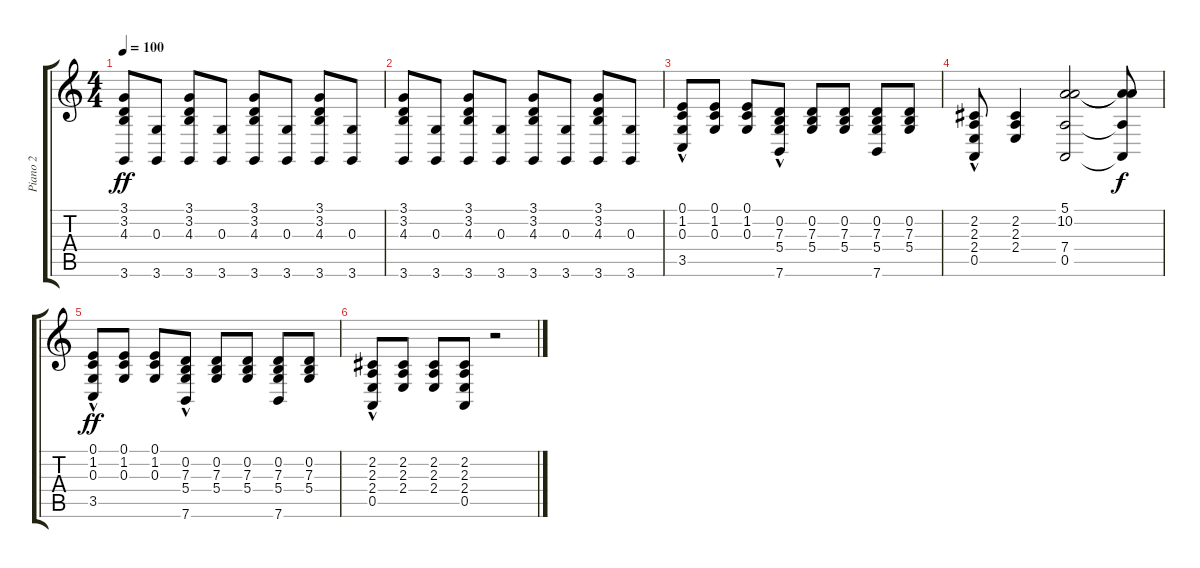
\track ("Piano 2" "Piano 2") {instrument brightacousticpiano}
\staff {score tabs}
\tuning (E4 B3 G3 D3 A2 E2) {hide}
\ts (4 4)
\tempo 100
\clef g2
\ks c
(3.1 3.2 4.3 3.6).8{dy ff} (0.3 3.6).8 (3.1 3.2 4.3 3.6).8 (0.3 3.6).8 (3.1 3.2 4.3 3.6).8 (0.3 3.6).8 (3.1 3.2 4.3 3.6).8 (0.3 3.6).8 |
(3.1 3.2 4.3 3.6).8 (0.3 3.6).8 (3.1 3.2 4.3 3.6).8 (0.3 3.6).8 (3.1 3.2 4.3 3.6).8 (0.3 3.6).8 (3.1 3.2 4.3 3.6).8 (0.3 3.6).8 |
(0.1 1.2 0.3 3.5{hac}).8 (0.1 1.2 0.3).8 (0.1 1.2 0.3).8 (0.2 7.3 5.4 7.6{hac}).8 (0.2 7.3 5.4).8 (0.2 7.3 5.4).8 (0.2 7.3 5.4 7.6).8 (0.2 7.3 5.4).8 |
(2.2 2.3 2.4 0.5{hac}).8 (2.2 2.3 2.4).4 (5.1 10.2 7.4 0.5).2 (5.1{t} 10.2{t} 7.4{t} 0.5{t}).8{dy f} |
(0.1 1.2 0.3 3.5{hac}).8{dy ff} (0.1 1.2 0.3).8 (0.1 1.2 0.3).8 (0.2 7.3 5.4 7.6{hac}).8 (0.2 7.3 5.4).8 (0.2 7.3 5.4).8 (0.2 7.3 5.4 7.6).8 (0.2 7.3 5.4).8 |
(2.2 2.3 2.4 0.5{hac}).8 (2.2 2.3 2.4).8 (2.2 2.3 2.4).8 (2.2 2.3 2.4 0.5).8 r.2
